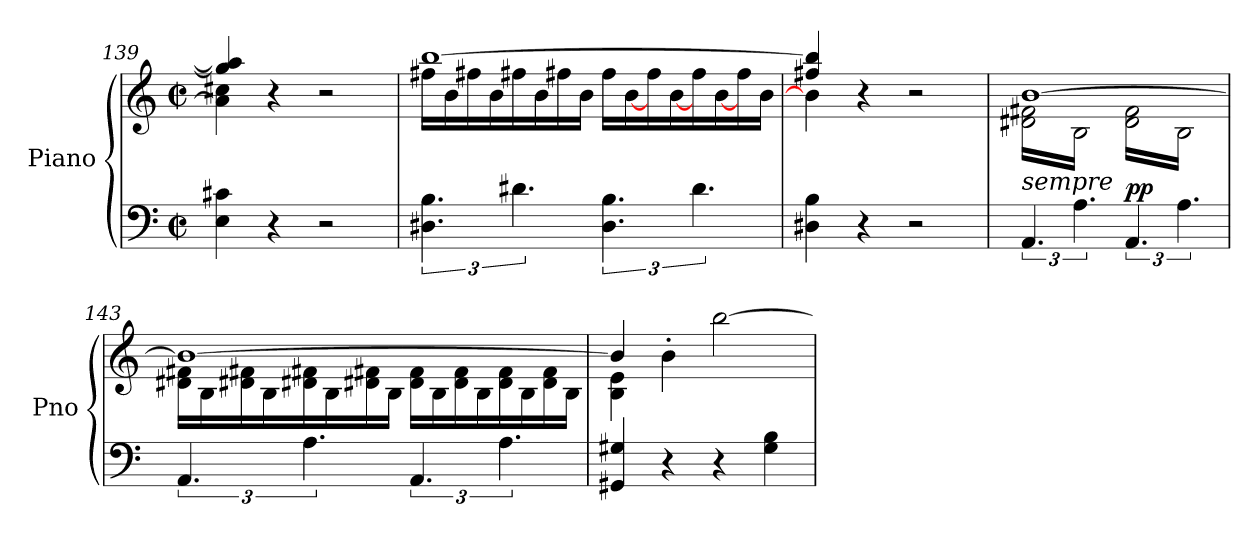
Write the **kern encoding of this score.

**kern	**kern	**dynam
*part1	*part1	*part1
*staff2	*staff1	*staff1/2
*I"Piano	*	*
*I'Pno	*	*
*clefF4	*clefG2	*
*k[]	*k[]	*
*M4/4	*M4/4	*
*met(c|)	*met(c|)	*
=139	=139	=139
*	*^	*
4E\ 4c#X\	4gg/] 4aa#/]	4a#\] 4cc#X\	.
4r	4r	4ryy	.
2r	2r	2ryy	.
=140	=140	=140	=140
*	*tremolo	*	*
6.D#X\ 6.B\	[1bb	16ff#X\LL	.
.	.	16b\	.
.	.	16ff#X\	.
.	.	16b\	.
6.d#X\	.	16ff#X\	.
.	.	16b\	.
.	.	16ff#X\	.
.	.	16b\JJ	.
6.D#\ 6.B\	.	16ff#\LL	.
.	.	[16b\	.
.	.	16ff#\	.
.	.	[16b\	.
6.d#\	.	16ff#\	.
.	.	[16b\	.
.	.	16ff#\	.
.	.	16b\JJ	.
*	*Xtremolo	*	*
=141	=141	=141	=141
4D#X\ 4B\	4ff#X/ 4bb/]	4b\]	.
.	.	.	.
.	.	.	.
.	.	.	.
4r	4r	4ryy	.
2r	2r	2ryy	.
=142	=142	=142	=142
!LO:TX:a:i:t=sempre	!	!	!
*	*tremolo	*	*
6.AA/	[1b	16d#X\ 16f#X\LL	.
.	.	16B\	.
.	.	16d#X\ 16f#X\	.
.	.	16B\	.
6.A\	.	16d#X\ 16f#X\	.
.	.	16B\	.
.	.	16d#X\ 16f#X\	.
.	.	16B\JJ	.
!	!	!	!LO:DY:a=2
6.AA/	.	16d#\ 16f#\LL	pp
.	.	16B\	.
.	.	16d#\ 16f#\	.
.	.	16B\	.
6.A\	.	16d#\ 16f#\	.
.	.	16B\	.
.	.	16d#\ 16f#\	.
.	.	16B\JJ	.
=143	=143	=143	=143
6.AA/	1b_	16d#X\ 16f#X\LL	.
.	.	16B\	.
.	.	16d#X\ 16f#X\	.
.	.	16B\	.
6.A\	.	16d#X\ 16f#X\	.
.	.	16B\	.
.	.	16d#X\ 16f#X\	.
.	.	16B\JJ	.
6.AA/	.	16d#\ 16f#\LL	.
.	.	16B\	.
.	.	16d#\ 16f#\	.
.	.	16B\	.
6.A\	.	16d#\ 16f#\	.
.	.	16B\	.
.	.	16d#\ 16f#\	.
.	.	16B\JJ	.
*	*Xtremolo	*	*
=144	=144	=144	=144
4GG#X/ 4G#X/	4b/]	4B\ 4e\	.
.	.	.	.
.	.	.	.
.	.	.	.
4r	4rddyy	4b'\	.
4r	[2bb\	2ryy	.
4G#\ 4B\	.	.	.
*	*v	*v	*
=	=	=
*-	*-	*-
